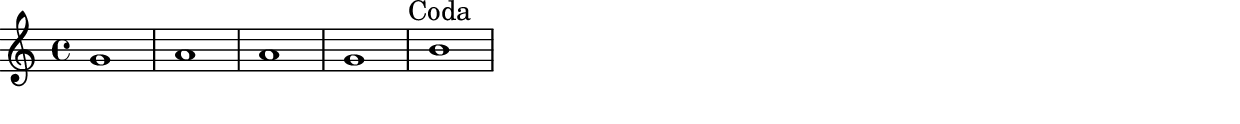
%% Generated by lilypond-book
%% Options: [exampleindent=10.16\mm,indent=0\mm,line-width=160\mm,paper-height=845.047\pt,paper-width=597.508\pt,papersize='(cons (* 597.508 pt) (* 845.047 pt))]
\include "lilypond-book-preamble.ly"


% ****************************************************************
% Start cut-&-pastable-section
% ****************************************************************

#(ly:set-option 'eps-box-padding 3.000000)



\paper {
  #(set-paper-size '(cons (* 597.508 pt) (* 845.047 pt)))
  indent = 0\mm
  line-width = 160\mm
  % offset the left padding, also add 1mm as lilypond creates cropped
  % images with a little space on the right
  line-width = #(- line-width (* mm  3.000000) (* mm 1))
}

\layout {
  
}




% ****************************************************************
% ly snippet:
% ****************************************************************
\sourcefilename "/lilypond-2.25.16/input/regression/repeat-dc-al-coda.ly"
\sourcefileline 0
\version "2.23.6"

#(ly:set-option 'warning-as-error #t)

\header {
  texidoc="This tests @emph{D.C. al Coda} form and how it unfolds."
}

piece = \new Voice \fixed c' {
  \repeat segno 2 {
    g1
    \alternative {
      { a1 | a }
      <>
    }
  }
  \sectionLabel "Coda"
  b1
}


\new Score {
  \new Staff \with { instrumentName = "default" } \piece
}

\new Score \with {
  dalSegnoTextFormatter = #format-dal-segno-text-brief
} {
  \new Staff \with { instrumentName = "brief" } \piece
}

\new Score {
  \new Staff \with { instrumentName = "unfolded" } \unfoldRepeats \piece
}



% ****************************************************************
% end ly snippet
% ****************************************************************
